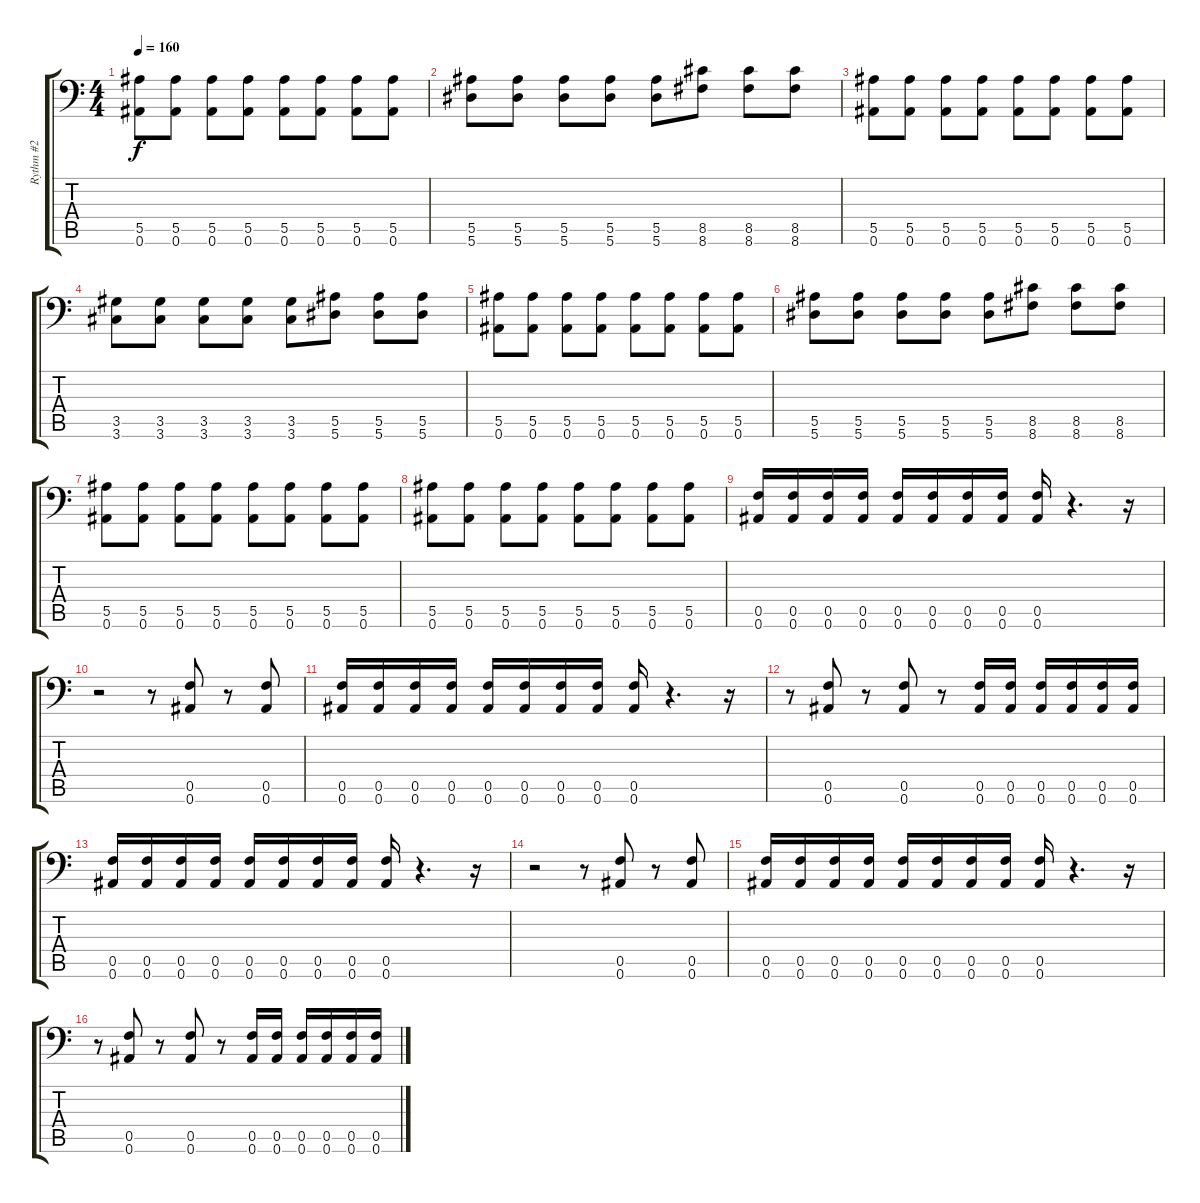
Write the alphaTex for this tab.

\track ("Rythm #2" "Rythm #2") {instrument distortionguitar}
\staff {score tabs}
\tuning (C4 G3 Eb3 Bb2 F2 Bb1) {hide}
\ts (4 4)
\tempo 160
\clef f4
\ks c
(5.5 0.6).8{dy f} (5.5 0.6).8 (5.5 0.6).8 (5.5 0.6).8 (5.5 0.6).8 (5.5 0.6).8 (5.5 0.6).8 (5.5 0.6).8 |
(5.5 5.6).8 (5.5 5.6).8 (5.5 5.6).8 (5.5 5.6).8 (5.5 5.6).8 (8.5 8.6).8 (8.5 8.6).8 (8.5 8.6).8 |
(5.5 0.6).8 (5.5 0.6).8 (5.5 0.6).8 (5.5 0.6).8 (5.5 0.6).8 (5.5 0.6).8 (5.5 0.6).8 (5.5 0.6).8 |
(3.5 3.6).8 (3.5 3.6).8 (3.5 3.6).8 (3.5 3.6).8 (3.5 3.6).8 (5.5 5.6).8 (5.5 5.6).8 (5.5 5.6).8 |
(5.5 0.6).8{instrument distortionguitar} (5.5 0.6).8 (5.5 0.6).8 (5.5 0.6).8 (5.5 0.6).8 (5.5 0.6).8 (5.5 0.6).8 (5.5 0.6).8 |
(5.5 5.6).8 (5.5 5.6).8 (5.5 5.6).8 (5.5 5.6).8 (5.5 5.6).8 (8.5 8.6).8 (8.5 8.6).8 (8.5 8.6).8 |
(5.5 0.6).8 (5.5 0.6).8 (5.5 0.6).8 (5.5 0.6).8 (5.5 0.6).8 (5.5 0.6).8 (5.5 0.6).8 (5.5 0.6).8 |
(5.5 0.6).8 (5.5 0.6).8 (5.5 0.6).8 (5.5 0.6).8 (5.5 0.6).8 (5.5 0.6).8 (5.5 0.6).8 (5.5 0.6).8 |
(0.5 0.6).16 (0.5 0.6).16 (0.5 0.6).16 (0.5 0.6).16 (0.5 0.6).16 (0.5 0.6).16 (0.5 0.6).16 (0.5 0.6).16 (0.5 0.6).16 r.4{d} r.16 |
r.2 r.8 (0.5 0.6).8 r.8 (0.5 0.6).8 |
(0.5 0.6).16 (0.5 0.6).16 (0.5 0.6).16 (0.5 0.6).16 (0.5 0.6).16 (0.5 0.6).16 (0.5 0.6).16 (0.5 0.6).16 (0.5 0.6).16 r.4{d} r.16 |
r.8 (0.5 0.6).8 r.8 (0.5 0.6).8 r.8 (0.5 0.6).16 (0.5 0.6).16 (0.5 0.6).16 (0.5 0.6).16 (0.5 0.6).16 (0.5 0.6).16 |
(0.5 0.6).16 (0.5 0.6).16 (0.5 0.6).16 (0.5 0.6).16 (0.5 0.6).16 (0.5 0.6).16 (0.5 0.6).16 (0.5 0.6).16 (0.5 0.6).16 r.4{d} r.16 |
r.2 r.8 (0.5 0.6).8 r.8 (0.5 0.6).8 |
(0.5 0.6).16 (0.5 0.6).16 (0.5 0.6).16 (0.5 0.6).16 (0.5 0.6).16 (0.5 0.6).16 (0.5 0.6).16 (0.5 0.6).16 (0.5 0.6).16 r.4{d} r.16 |
r.8 (0.5 0.6).8 r.8 (0.5 0.6).8 r.8 (0.5 0.6).16 (0.5 0.6).16 (0.5 0.6).16 (0.5 0.6).16 (0.5 0.6).16 (0.5 0.6).16
